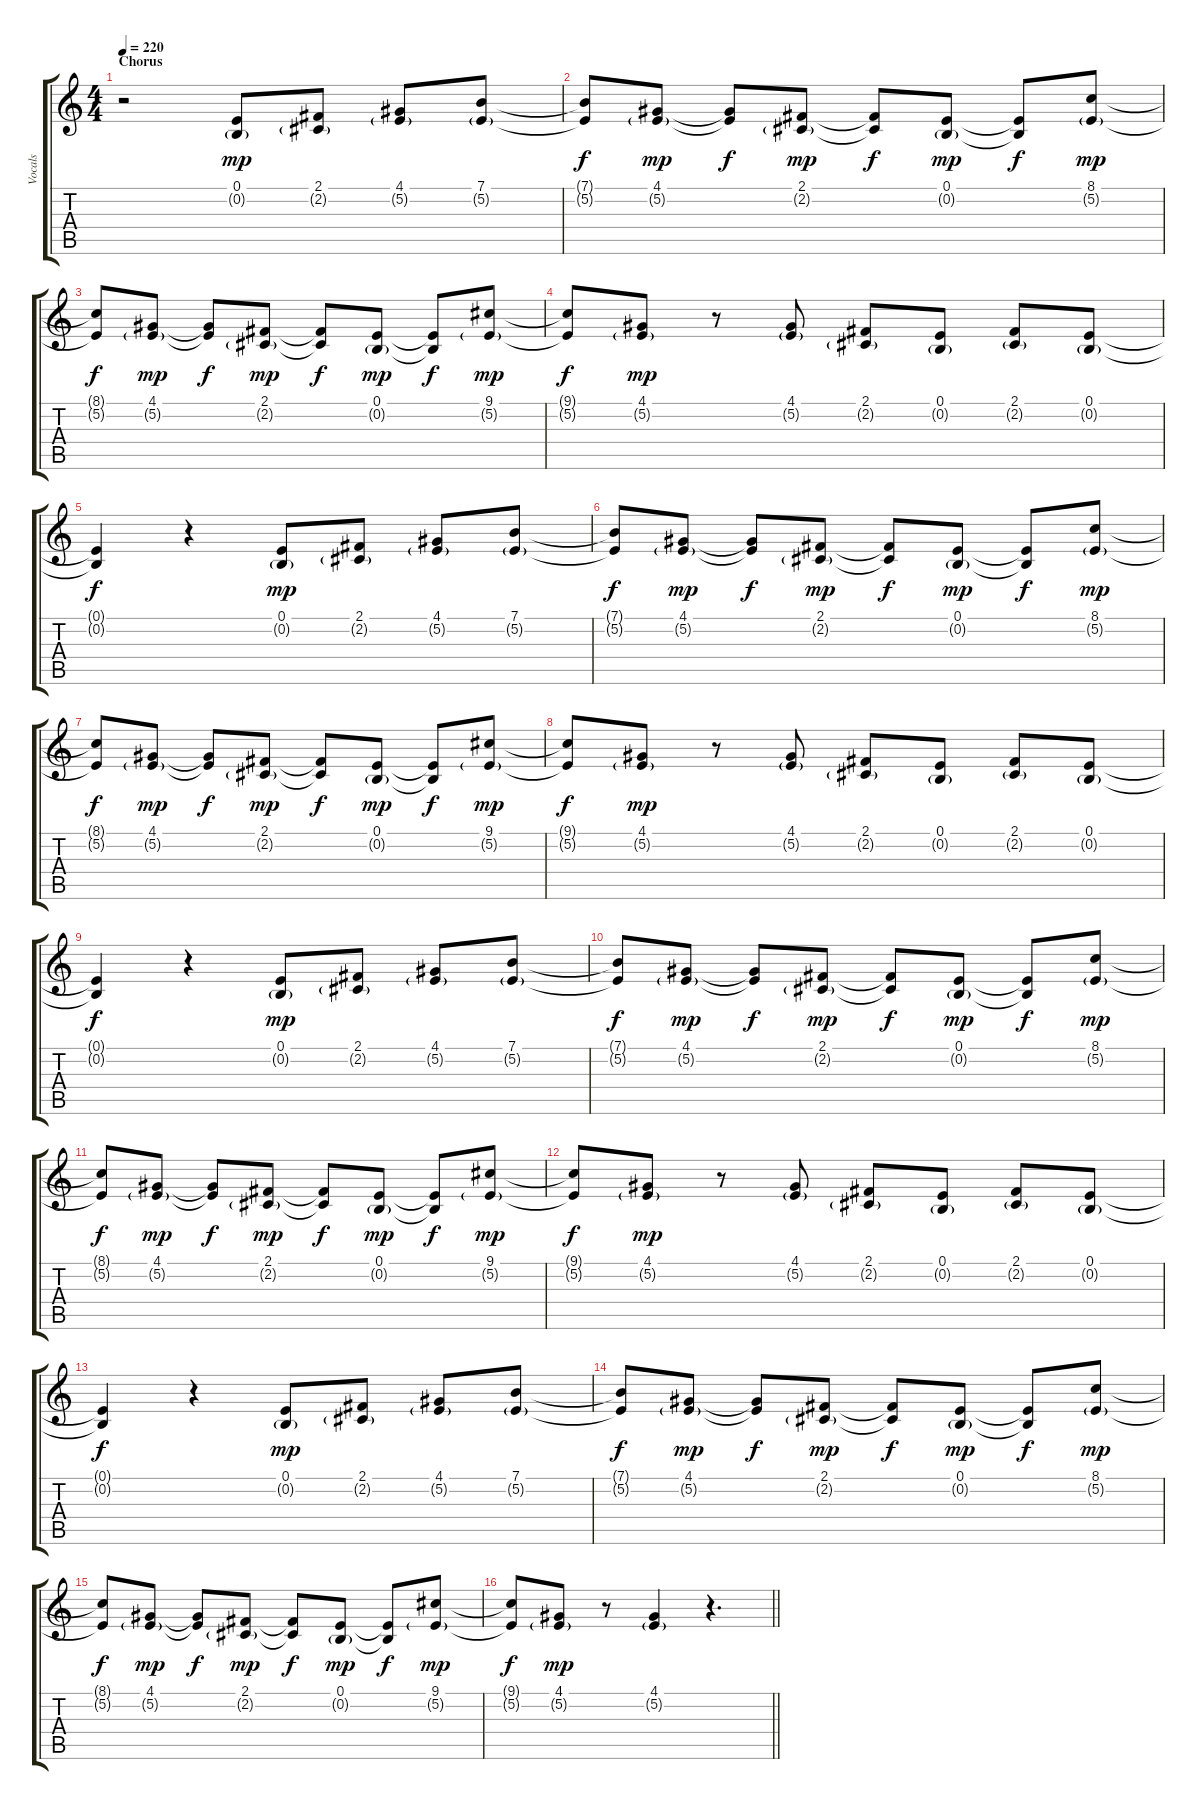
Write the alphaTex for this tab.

\track ("Vocals" "Vocals") {instrument clarinet}
\staff {score tabs}
\tuning (E4 B3 G3 D3 A2 E2) {hide}
\ts (4 4)
\section ("" "Chorus")
\tempo 220
\clef g2
\ks c
r.2{dy mp} (0.1 0.2{g}).8 (2.1 2.2{g}).8 (4.1 5.2{g}).8 (7.1 5.2{g}).8 |
(7.1{t} 5.2{t}).8{dy f} (4.1 5.2{g}).8{dy mp} (4.1{t} 5.2{t}).8{dy f} (2.1 2.2{g}).8{dy mp} (2.1{t} 2.2{t}).8{dy f} (0.1 0.2{g}).8{dy mp} (0.1{t} 0.2{t}).8{dy f} (8.1 5.2{g}).8{dy mp} |
(8.1{t} 5.2{t}).8{dy f} (4.1 5.2{g}).8{dy mp} (4.1{t} 5.2{t}).8{dy f} (2.1 2.2{g}).8{dy mp} (2.1{t} 2.2{t}).8{dy f} (0.1 0.2{g}).8{dy mp} (0.1{t} 0.2{t}).8{dy f} (9.1 5.2{g}).8{dy mp} |
(9.1{t} 5.2{t}).8{dy f} (4.1 5.2{g}).8{dy mp} r.8 (4.1 5.2{g}).8 (2.1 2.2{g}).8 (0.1 0.2{g}).8 (2.1 2.2{g}).8 (0.1 0.2{g}).8 |
(0.1{t} 0.2{t}).4{dy f} r.4 (0.1 0.2{g}).8{dy mp} (2.1 2.2{g}).8 (4.1 5.2{g}).8 (7.1 5.2{g}).8 |
(7.1{t} 5.2{t}).8{dy f} (4.1 5.2{g}).8{dy mp} (4.1{t} 5.2{t}).8{dy f} (2.1 2.2{g}).8{dy mp} (2.1{t} 2.2{t}).8{dy f} (0.1 0.2{g}).8{dy mp} (0.1{t} 0.2{t}).8{dy f} (8.1 5.2{g}).8{dy mp} |
(8.1{t} 5.2{t}).8{dy f} (4.1 5.2{g}).8{dy mp} (4.1{t} 5.2{t}).8{dy f} (2.1 2.2{g}).8{dy mp} (2.1{t} 2.2{t}).8{dy f} (0.1 0.2{g}).8{dy mp} (0.1{t} 0.2{t}).8{dy f} (9.1 5.2{g}).8{dy mp} |
(9.1{t} 5.2{t}).8{dy f} (4.1 5.2{g}).8{dy mp} r.8 (4.1 5.2{g}).8 (2.1 2.2{g}).8 (0.1 0.2{g}).8 (2.1 2.2{g}).8 (0.1 0.2{g}).8 |
(0.1{t} 0.2{t}).4{dy f} r.4 (0.1 0.2{g}).8{dy mp} (2.1 2.2{g}).8 (4.1 5.2{g}).8 (7.1 5.2{g}).8 |
(7.1{t} 5.2{t}).8{dy f} (4.1 5.2{g}).8{dy mp} (4.1{t} 5.2{t}).8{dy f} (2.1 2.2{g}).8{dy mp} (2.1{t} 2.2{t}).8{dy f} (0.1 0.2{g}).8{dy mp} (0.1{t} 0.2{t}).8{dy f} (8.1 5.2{g}).8{dy mp} |
(8.1{t} 5.2{t}).8{dy f} (4.1 5.2{g}).8{dy mp} (4.1{t} 5.2{t}).8{dy f} (2.1 2.2{g}).8{dy mp} (2.1{t} 2.2{t}).8{dy f} (0.1 0.2{g}).8{dy mp} (0.1{t} 0.2{t}).8{dy f} (9.1 5.2{g}).8{dy mp} |
(9.1{t} 5.2{t}).8{dy f} (4.1 5.2{g}).8{dy mp} r.8 (4.1 5.2{g}).8 (2.1 2.2{g}).8 (0.1 0.2{g}).8 (2.1 2.2{g}).8 (0.1 0.2{g}).8 |
(0.1{t} 0.2{t}).4{dy f} r.4 (0.1 0.2{g}).8{dy mp} (2.1 2.2{g}).8 (4.1 5.2{g}).8 (7.1 5.2{g}).8 |
(7.1{t} 5.2{t}).8{dy f} (4.1 5.2{g}).8{dy mp} (4.1{t} 5.2{t}).8{dy f} (2.1 2.2{g}).8{dy mp} (2.1{t} 2.2{t}).8{dy f} (0.1 0.2{g}).8{dy mp} (0.1{t} 0.2{t}).8{dy f} (8.1 5.2{g}).8{dy mp} |
(8.1{t} 5.2{t}).8{dy f} (4.1 5.2{g}).8{dy mp} (4.1{t} 5.2{t}).8{dy f} (2.1 2.2{g}).8{dy mp} (2.1{t} 2.2{t}).8{dy f} (0.1 0.2{g}).8{dy mp} (0.1{t} 0.2{t}).8{dy f} (9.1 5.2{g}).8{dy mp} |
\barLineRight lightlight
(9.1{t} 5.2{t}).8{dy f} (4.1 5.2{g}).8{dy mp} r.8 (4.1 5.2{g}).4 r.4{d}
